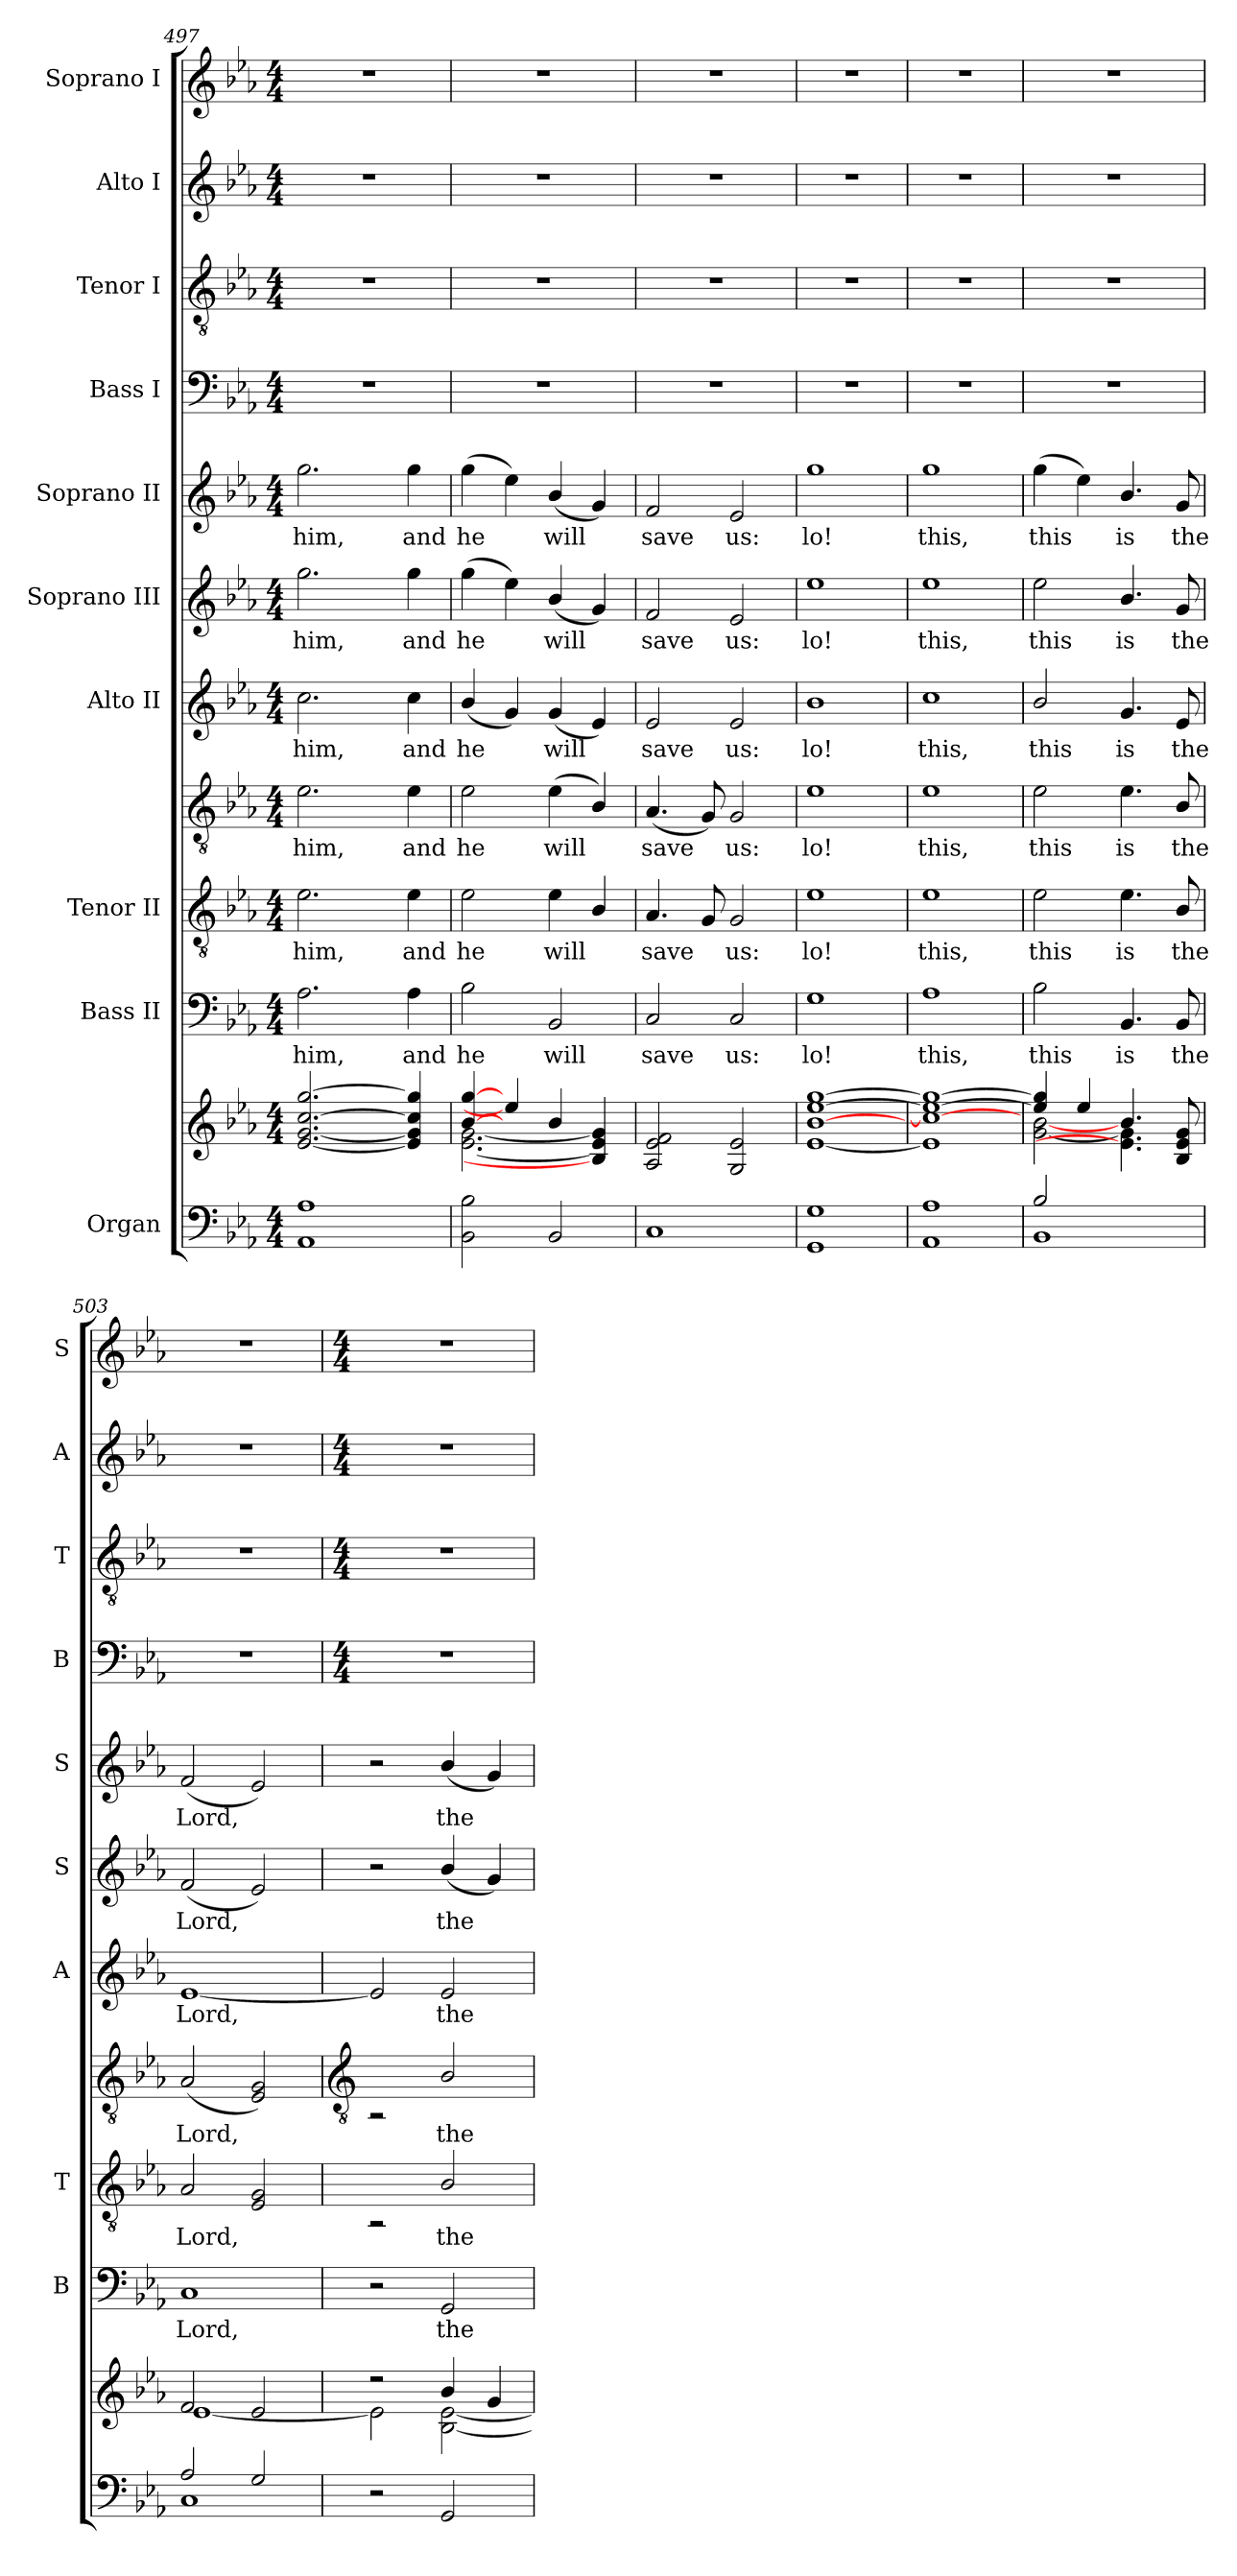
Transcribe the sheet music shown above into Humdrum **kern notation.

**kern	**kern	**kern	**text	**kern	**text	**kern	**text	**kern	**text	**kern	**text	**kern	**text	**kern	**kern	**kern	**kern
*part10	*part10	*part9	*part9	*part8	*part8	*part8	*part8	*part7	*part7	*part6	*part6	*part5	*part5	*part4	*part3	*part2	*part1
*staff12	*staff11	*staff10	*staff10	*staff9	*staff9	*staff8	*staff8	*staff7	*staff7	*staff6	*staff6	*staff5	*staff5	*staff4	*staff3	*staff2	*staff1
*I"Organ	*	*I"Bass II	*	*I"Tenor II	*	*	*	*I"Alto II	*	*I"Soprano III	*	*I"Soprano II	*	*I"Bass I	*I"Tenor I	*I"Alto I	*I"Soprano I
*	*	*I'B	*	*I'T	*	*	*	*I'A	*	*I'S	*	*I'S	*	*I'B	*I'T	*I'A	*I'S
*clefF4	*clefG2	*clefF4	*	*clefGv2	*	*clefGv2	*	*clefG2	*	*clefG2	*	*clefG2	*	*clefF4	*clefGv2	*clefG2	*clefG2
*k[b-e-a-]	*k[b-e-a-]	*k[b-e-a-]	*	*k[b-e-a-]	*	*k[b-e-a-]	*	*k[b-e-a-]	*	*k[b-e-a-]	*	*k[b-e-a-]	*	*k[b-e-a-]	*k[b-e-a-]	*k[b-e-a-]	*k[b-e-a-]
*E-:	*E-:	*E-:	*	*E-:	*	*E-:	*	*E-:	*	*E-:	*	*E-:	*	*E-:	*E-:	*E-:	*E-:
*M4/4	*M4/4	*M4/4	*	*M4/4	*	*M4/4	*	*M4/4	*	*M4/4	*	*M4/4	*	*M4/4	*M4/4	*M4/4	*M4/4
=497	=497	=497	=497	=497	=497	=497	=497	=497	=497	=497	=497	=497	=497	=497	=497	=497	=497
*^	*^	*	*	*	*	*	*	*	*	*	*	*	*	*	*	*	*
!	!	!	!	!	!LO:LY:b	!	!LO:LY:b	!	!LO:LY:b	!	!LO:LY:b	!	!LO:LY:b	!	!LO:LY:b	!	!	!	!
1AA- 1A-	1ryy	[2.e-/ [2.g/ [2.cc/ [2.gg/	2ryy	2.A-	him,	2.e-	him,	2.e-	him,	2.cc	him,	2.gg	him,	2.gg	him,	1r	1r	1r	1r
.	.	.	2ryy	.	.	.	.	.	.	.	.	.	.	.	.	.	.	.	.
!	!	!	!	!	!LO:LY:b	!	!LO:LY:b	!	!LO:LY:b	!	!LO:LY:b	!	!LO:LY:b	!	!LO:LY:b	!	!	!	!
.	.	4e-/] 4g/] 4cc/] 4gg/]	.	4A-	and	4e-	and	4e-	and	4cc	and	4gg	and	4gg	and	.	.	.	.
=498	=498	=498	=498	=498	=498	=498	=498	=498	=498	=498	=498	=498	=498	=498	=498	=498	=498	=498	=498
!	!	!	!	!	!LO:LY:b	!	!LO:LY:b	!	!LO:LY:b	!	!LO:LY:b	!	!LO:LY:b	!	!LO:LY:b	!	!	!	!
2BB-\ 2B-\	1ryy	[4b-/ [4gg/	[2.e-\ [2.g\	2B-	he	2e-	he	2e-	he	(<4b-/	he	(>4gg	he	(>4gg	he	1r	1r	1r	1r
.	.	4ee-/]	.	.	.	.	.	.	.	4g)	.	4ee-)	.	4ee-)	.	.	.	.	.
!	!	!	!	!	!LO:LY:b	!	!LO:LY:b	!	!LO:LY:b	!	!LO:LY:b	!	!LO:LY:b	!	!LO:LY:b	!	!	!	!
2BB-/	.	4b-/	.	2BB-	will	4e-	will	(<4e-	will	(<4g	will	(<4b-/	will	(<4b-/	will	.	.	.	.
.	.	4ryy	4B-/] 4e-/] 4g/]	.	.	4B-/	.	4B-/)	.	4e-)	.	4g)	.	4g)	.	.	.	.	.
=499	=499	=499	=499	=499	=499	=499	=499	=499	=499	=499	=499	=499	=499	=499	=499	=499	=499	=499	=499
!	!	!	!	!	!LO:LY:b	!	!LO:LY:b	!	!LO:LY:b	!	!LO:LY:b	!	!LO:LY:b	!	!LO:LY:b	!	!	!	!
1C	1ryy	2A-/ 2e-/ 2f/	2ryy	2C	save	4.A-	save	(<4.A-	save	2e-	save	2f	save	2f	save	1r	1r	1r	1r
.	.	.	.	.	.	8G	.	8G)	.	.	.	.	.	.	.	.	.	.	.
!	!	!	!	!	!LO:LY:b	!	!LO:LY:b	!	!LO:LY:b	!	!LO:LY:b	!	!LO:LY:b	!	!LO:LY:b	!	!	!	!
.	.	2G/ 2e-/	2ryy	2C	us:	2G	us:	2G	us:	2e-	us:	2e-	us:	2e-	us:	.	.	.	.
=500	=500	=500	=500	=500	=500	=500	=500	=500	=500	=500	=500	=500	=500	=500	=500	=500	=500	=500	=500
!	!	!	!	!	!LO:LY:b	!	!LO:LY:b	!	!LO:LY:b	!	!LO:LY:b	!	!LO:LY:b	!	!LO:LY:b	!	!	!	!
1GG 1G	1ryy	[1b-/ [1ee-/ [1gg/	[1e-\	1G	lo!	1e-	lo!	1e-	lo!	1b-	lo!	1ee-	lo!	1gg	lo!	1r	1r	1r	1r
=501	=501	=501	=501	=501	=501	=501	=501	=501	=501	=501	=501	=501	=501	=501	=501	=501	=501	=501	=501
!	!	!	!	!	!LO:LY:b	!	!LO:LY:b	!	!LO:LY:b	!	!LO:LY:b	!	!LO:LY:b	!	!LO:LY:b	!	!	!	!
1AA- 1A-	1ryy	1cc/_ 1ee-/_ 1gg/_	1e-\]	1A-	this,	1e-	this,	1e-	this,	1cc	this,	1ee-	this,	1gg	this,	1r	1r	1r	1r
=502	=502	=502	=502	=502	=502	=502	=502	=502	=502	=502	=502	=502	=502	=502	=502	=502	=502	=502	=502
!	!	!	!	!	!LO:LY:b	!	!LO:LY:b	!	!LO:LY:b	!	!LO:LY:b	!	!LO:LY:b	!	!LO:LY:b	!	!	!	!
2B-/	1BB-\	4ee-/] 4gg/]	[2g\ [2b-\	2B-	this	2e-	this	2e-	this	2b-/	this	2ee-	this	(>4gg	this	1r	1r	1r	1r
.	.	4ee-/	.	.	.	.	.	.	.	.	.	.	.	4ee-)	.	.	.	.	.
!	!	!	!	!	!LO:LY:b	!	!LO:LY:b	!	!LO:LY:b	!	!LO:LY:b	!	!LO:LY:b	!	!LO:LY:b	!	!	!	!
2ryy	.	4.b-/	4.e-\] 4.g\]	4.BB-	is	4.e-	is	4.e-	is	4.g	is	4.b-/	is	4.b-/	is	.	.	.	.
!	!	!	!	!	!LO:LY:b	!	!LO:LY:b	!	!LO:LY:b	!	!LO:LY:b	!	!LO:LY:b	!	!LO:LY:b	!	!	!	!
.	.	8B-/ 8e-/ 8g/	8ryy	8BB-	the	8B-/	the	8B-/	the	8e-	the	8g	the	8g	the	.	.	.	.
=503	=503	=503	=503	=503	=503	=503	=503	=503	=503	=503	=503	=503	=503	=503	=503	=503	=503	=503	=503
!	!	!	!	!	!LO:LY:b	!	!LO:LY:b	!	!LO:LY:b	!	!LO:LY:b	!	!LO:LY:b	!	!LO:LY:b	!	!	!	!
2A-/	1C\	2f/	[1e-\	1C	Lord,	2A-	Lord,	(<2A-	Lord,	[1e-	Lord,	(<2f	Lord,	(<2f	Lord,	1r	1r	1r	1r
2G/	.	2e-/	.	.	.	2E- 2G	.	2E- 2G)	.	.	.	2e-)	.	2e-)	.	.	.	.	.
*v	*v	*	*	*	*	*	*	*	*	*	*	*	*	*	*	*	*	*	*
!!LO:LB:g=z
=504	=504	=504	=504	=504	=504	=504	=504	=504	=504	=504	=504	=504	=504	=504	=504	=504	=504	=504
*	*	*	*	*	*	*	*clefGv2	*	*	*	*	*	*	*	*	*	*	*
*	*	*	*	*	*	*	*	*	*	*	*	*	*	*	*M4/4	*M4/4	*M4/4	*M4/4
2r	2r	2e-\]	2r	.	2rBB	.	2rBB	.	2e-]	.	2r	.	2r	.	1r	1r	1r	1r
!	!	!	!	!LO:LY:b	!	!LO:LY:b	!	!LO:LY:b	!	!LO:LY:b	!	!LO:LY:b	!	!LO:LY:b	!	!	!	!
2GG	4b-/	[2B-\ [2e-\	2GG	the	2B-/	the	2B-/	the	2e-	the	(<4b-/	the	(<4b-/	the	.	.	.	.
.	4g/	.	.	.	.	.	.	.	.	.	4g)	.	4g)	.	.	.	.	.
*	*v	*v	*	*	*	*	*	*	*	*	*	*	*	*	*	*	*	*
=	=	=	=	=	=	=	=	=	=	=	=	=	=	=	=	=	=
*-	*-	*-	*-	*-	*-	*-	*-	*-	*-	*-	*-	*-	*-	*-	*-	*-	*-
